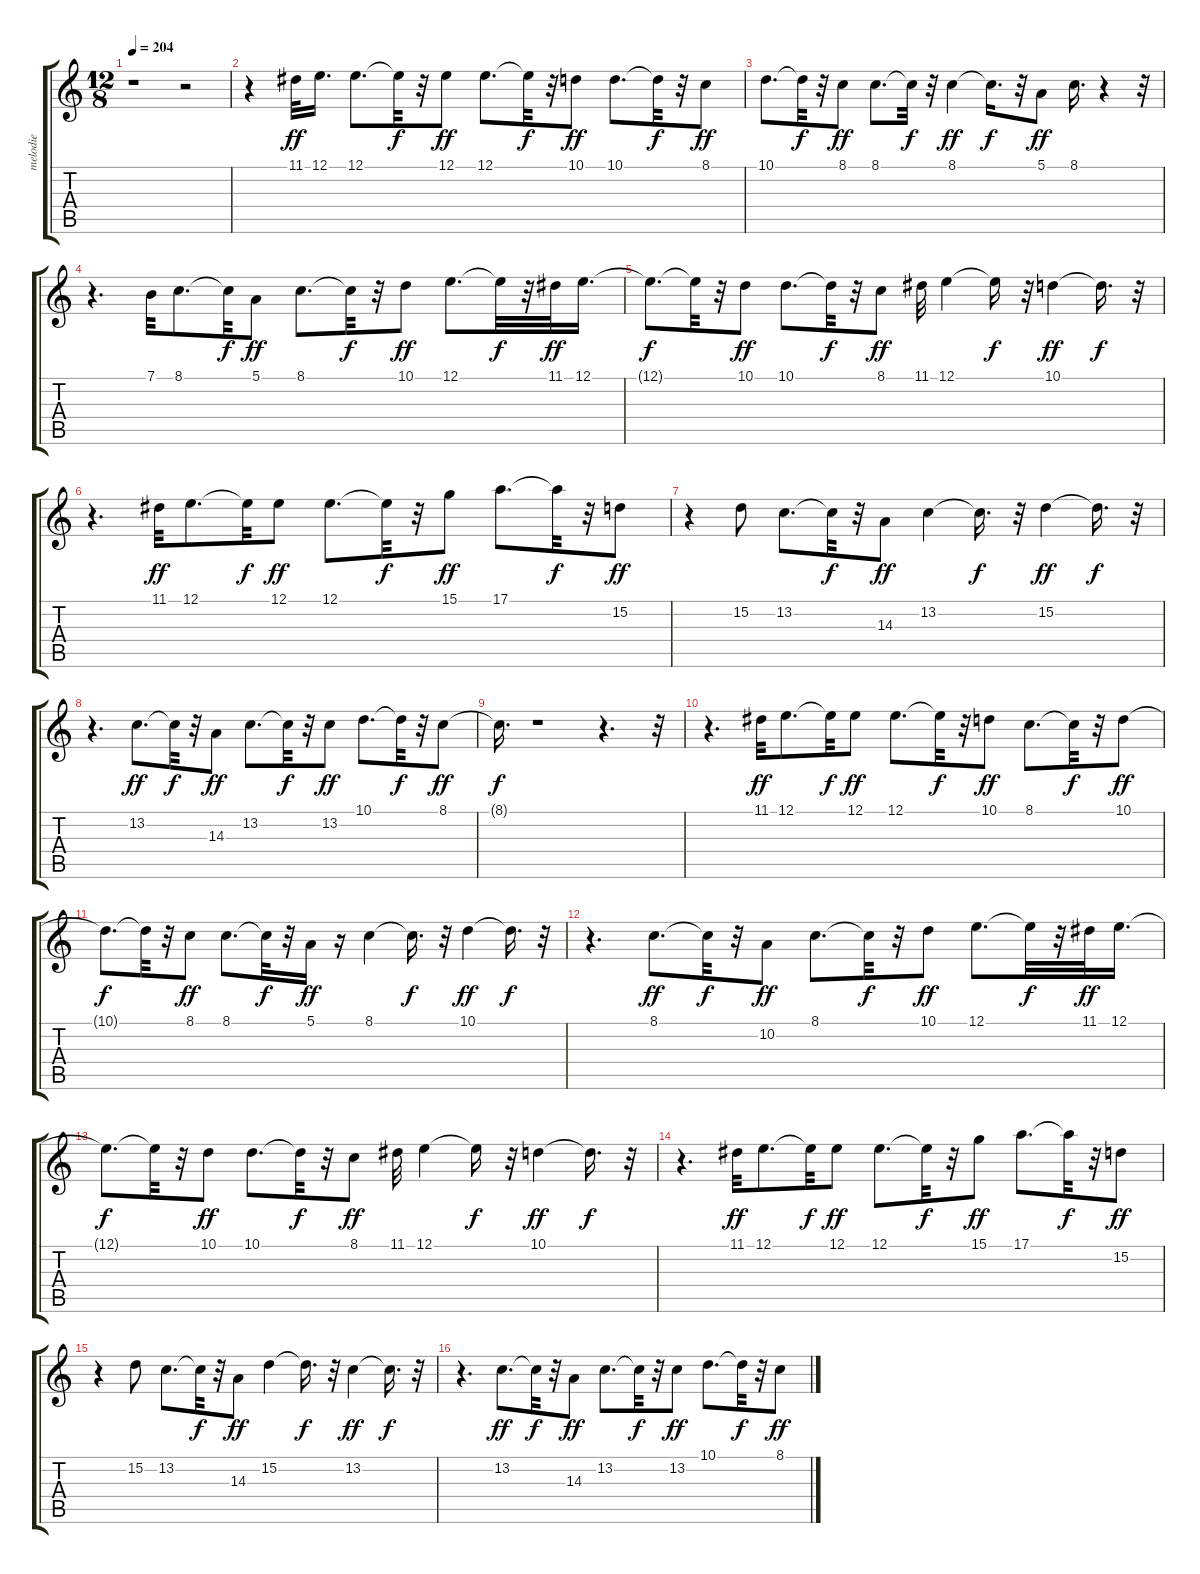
\track ("melodie" "melodie") {instrument sopranosax}
\staff {score tabs}
\tuning (E4 B3 G3 D3 A2 E2) {hide}
\ts (12 8)
\tempo 204
\clef g2
\ks c
r.1{dy f} r.2 |
r.4 11.1.32{dy ff} 12.1.16{d} 12.1.8{d} 12.1{t}.32{dy f} r.32 12.1.8{dy ff} 12.1.8{d} 12.1{t}.32{dy f} r.32 10.1.8{dy ff} 10.1.8{d} 10.1{t}.32{dy f} r.32 8.1.8{dy ff} |
10.1.8{d} 10.1{t}.32{dy f} r.32 8.1.8{dy ff} 8.1.8{d} 8.1{t}.32{dy f} r.32 8.1.4{dy ff} 8.1{t}.16{d dy f} r.32 5.1.8{dy ff} 8.1.16{d} r.4 r.32 |
r.4{d} 7.1.32 8.1.8{d} 8.1{t}.32{dy f} 5.1.8{dy ff} 8.1.8{d} 8.1{t}.32{dy f} r.32 10.1.8{dy ff} 12.1.8{d} 12.1{t}.32{dy f} r.32 11.1.32{dy ff} 12.1.16{d} |
12.1{t}.8{d dy f} 12.1{t}.32 r.32 10.1.8{dy ff} 10.1.8{d} 10.1{t}.32{dy f} r.32 8.1.8{dy ff} 11.1.32 12.1.4 12.1{t}.16{dy f} r.32 10.1.4{dy ff} 10.1{t}.16{d dy f} r.32 |
r.4{d} 11.1.32{dy ff} 12.1.8{d} 12.1{t}.32{dy f} 12.1.8{dy ff} 12.1.8{d} 12.1{t}.32{dy f} r.32 15.1.8{dy ff} 17.1.8{d} 17.1{t}.32{dy f} r.32 15.2.8{dy ff} |
r.4 15.2.8 13.2.8{d} 13.2{t}.32{dy f} r.32 14.3.8{dy ff} 13.2.4 13.2{t}.16{d dy f} r.32 15.2.4{dy ff} 15.2{t}.16{d dy f} r.32 |
r.4{d} 13.2.8{d dy ff} 13.2{t}.32{dy f} r.32 14.3.8{dy ff} 13.2.8{d} 13.2{t}.32{dy f} r.32 13.2.8{dy ff} 10.1.8{d} 10.1{t}.32{dy f} r.32 8.1.8{dy ff} |
8.1{t}.16{d dy f} r.1 r.4{d} r.32 |
r.4{d} 11.1.32{dy ff} 12.1.8{d} 12.1{t}.32{dy f} 12.1.8{dy ff} 12.1.8{d} 12.1{t}.32{dy f} r.32 10.1.8{dy ff} 8.1.8{d} 8.1{t}.32{dy f} r.32 10.1.8{dy ff} |
10.1{t}.8{d dy f} 10.1{t}.32 r.32 8.1.8{dy ff} 8.1.8{d} 8.1{t}.32{dy f} r.32 5.1.16{dy ff} r.16 8.1.4 8.1{t}.16{d dy f} r.32 10.1.4{dy ff} 10.1{t}.16{d dy f} r.32 |
r.4{d} 8.1.8{d dy ff} 8.1{t}.32{dy f} r.32 10.2.8{dy ff} 8.1.8{d} 8.1{t}.32{dy f} r.32 10.1.8{dy ff} 12.1.8{d} 12.1{t}.32{dy f} r.32 11.1.32{dy ff} 12.1.16{d} |
12.1{t}.8{d dy f} 12.1{t}.32 r.32 10.1.8{dy ff} 10.1.8{d} 10.1{t}.32{dy f} r.32 8.1.8{dy ff} 11.1.32 12.1.4 12.1{t}.16{dy f} r.32 10.1.4{dy ff} 10.1{t}.16{d dy f} r.32 |
r.4{d} 11.1.32{dy ff} 12.1.8{d} 12.1{t}.32{dy f} 12.1.8{dy ff} 12.1.8{d} 12.1{t}.32{dy f} r.32 15.1.8{dy ff} 17.1.8{d} 17.1{t}.32{dy f} r.32 15.2.8{dy ff} |
r.4 15.2.8 13.2.8{d} 13.2{t}.32{dy f} r.32 14.3.8{dy ff} 15.2.4 15.2{t}.16{d dy f} r.32 13.2.4{dy ff} 13.2{t}.16{d dy f} r.32 |
r.4{d} 13.2.8{d dy ff} 13.2{t}.32{dy f} r.32 14.3.8{dy ff} 13.2.8{d} 13.2{t}.32{dy f} r.32 13.2.8{dy ff} 10.1.8{d} 10.1{t}.32{dy f} r.32 8.1.8{dy ff}
